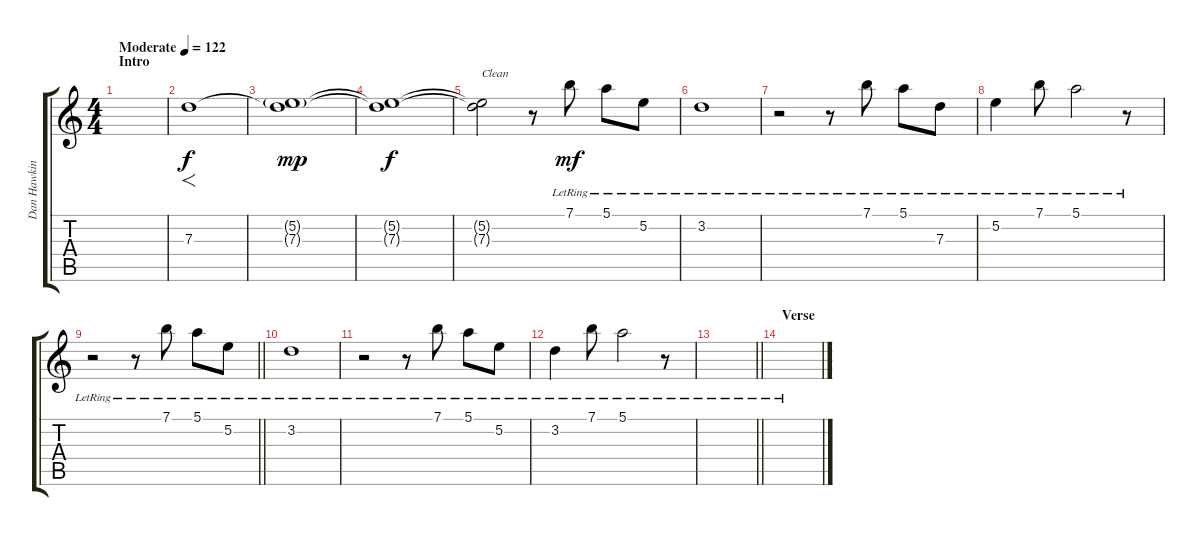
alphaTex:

\track ("Dan Hawkins: Lead Guitar" "Dan Hawkin") {instrument overdrivenguitar}
\staff {score tabs}
\tuning (E4 B3 G3 D3 A2 D2) {hide}
\ts (4 4)
\section ("" "Intro")
\tempo (122 "Moderate")
\clef g2
\ks c
|
7.3.1{f} |
(5.2{g} 7.3{t}).1{dy mp} |
(5.2{t} 7.3{t}).1{dy f} |
(5.2{t} 7.3{t}).2{txt "Clean" instrument electricguitarclean} r.8 7.1{lr}.8{dy mf} 5.1{lr}.8 5.2{lr}.8 |
3.2{lr}.1 |
r.2 r.8 7.1{lr}.8 5.1{lr}.8 7.3{lr}.8 |
5.2{lr}.4 7.1{lr}.8 5.1{lr}.2 r.8 |
\barLineRight lightlight
r.2 r.8 7.1{lr}.8{instrument electricguitarclean} 5.1{lr}.8 5.2{lr}.8 |
3.2{lr}.1 |
r.2 r.8 7.1{lr}.8 5.1{lr}.8 5.2{lr}.8 |
3.2{lr}.4 7.1{lr}.8 5.1{lr}.2 r.8 |
\barLineRight lightlight
|
\section ("" "Verse")
